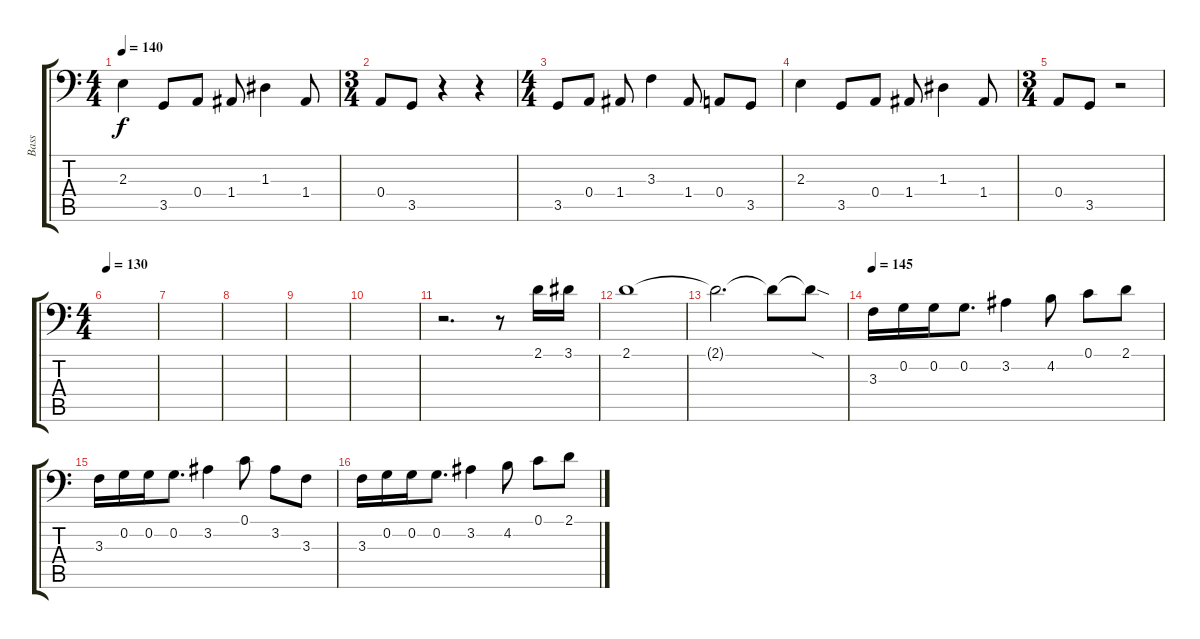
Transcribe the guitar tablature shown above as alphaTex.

\track ("Bass" "Bass") {instrument electricbassfinger}
\staff {score tabs}
\tuning (C3 G2 D2 A1 E1 B0) {hide}
\ts (4 4)
\tempo 140
\clef f4
\ks c
2.3.4{dy f} 3.5.8 0.4.8 1.4.8 1.3.4 1.4.8 |
\ts (3 4)
0.4.8 3.5.8 r.4 r.4 |
\ts (4 4)
3.5.8 0.4.8 1.4.8 3.3.4 1.4.8 0.4.8 3.5.8 |
2.3.4 3.5.8 0.4.8 1.4.8 1.3.4 1.4.8 |
\ts (3 4)
0.4.8 3.5.8 r.2 |
\ts (4 4)
\tempo 130
|
|
|
|
|
r.2{d} r.8 2.1.16 3.1.16 |
2.1.1 |
2.1{t}.2{d} 2.1{t}.8 2.1{sod t}.8 |
\tempo 145
3.3.16 0.2.16 0.2.16 0.2.8{d} 3.2.4 4.2.8 0.1.8 2.1.8 |
3.3.16 0.2.16 0.2.16 0.2.8{d} 3.2.4 0.1.8 3.2.8 3.3.8 |
3.3.16 0.2.16 0.2.16 0.2.8{d} 3.2.4 4.2.8 0.1.8 2.1.8
